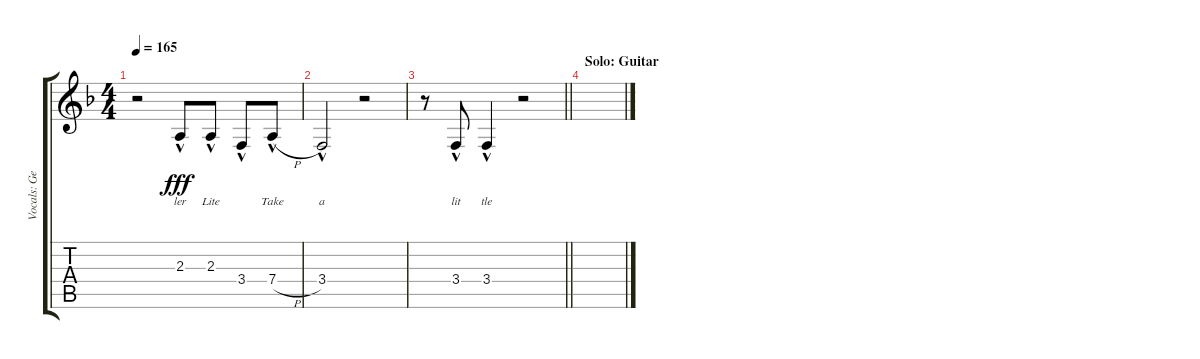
\track ("Vocals: George" "Vocals: Ge") {instrument lead2sawtooth}
\staff {score tabs}
\tuning (E4 B3 G3 D3 A2 E2) {hide}
\ts (4 4)
\tempo 165
\clef g2
\ks f
r.2{dy fff} 2.3{hac}.8{lyrics (0 "ler") lyrics (1 "") lyrics (2 "") lyrics (3 "") lyrics (4 "")} 2.3{hac}.8{lyrics (0 "Lite") lyrics (1 "") lyrics (2 "") lyrics (3 "") lyrics (4 "")} 3.4{hac}.8{lyrics (0 "") lyrics (1 "") lyrics (2 "") lyrics (3 "") lyrics (4 "")} 7.4{h hac}.8{lyrics (0 "Take") lyrics (1 "") lyrics (2 "") lyrics (3 "") lyrics (4 "")} |
3.4{hac}.2{lyrics (0 "a") lyrics (1 "") lyrics (2 "") lyrics (3 "") lyrics (4 "")} r.2 |
\barLineRight lightlight
r.8 3.4{hac}.8{lyrics (0 "lit") lyrics (1 "") lyrics (2 "") lyrics (3 "") lyrics (4 "")} 3.4{hac}.4{lyrics (0 "tle") lyrics (1 "") lyrics (2 "") lyrics (3 "") lyrics (4 "")} r.2 |
\section ("" "Solo: Guitar")
